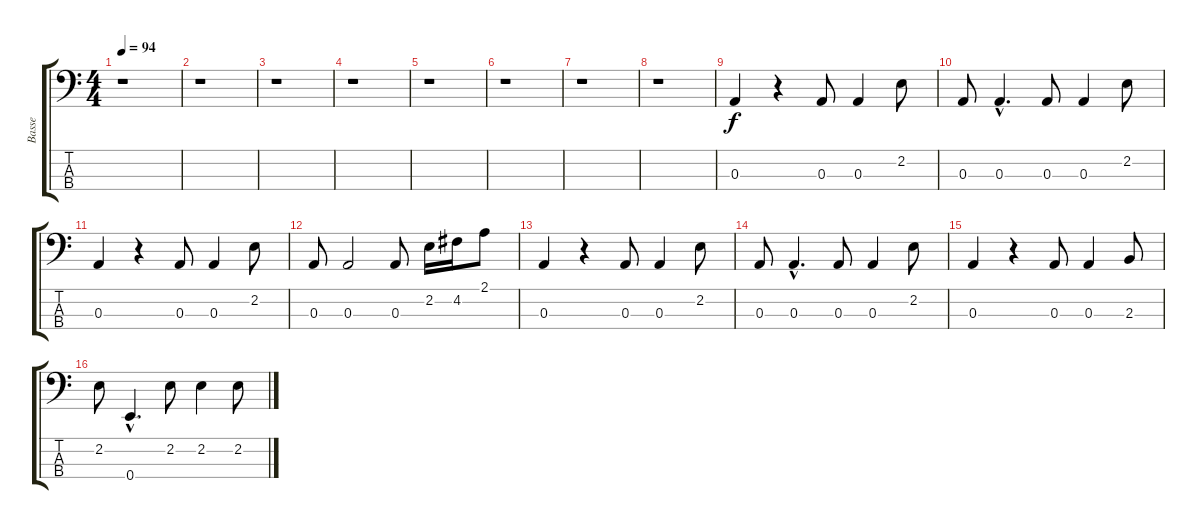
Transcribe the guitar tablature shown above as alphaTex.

\track ("Basse" "Basse") {instrument electricbassfinger}
\staff {score tabs}
\tuning (G2 D2 A1 E1) {hide}
\ts (4 4)
\tempo 94
\clef f4
\ks c
r.1{dy f instrument electricbassfinger} |
r.1 |
r.1 |
r.1 |
r.1 |
r.1 |
r.1 |
r.1 |
0.3.4 r.4 0.3.8 0.3.4 2.2.8 |
0.3.8 0.3{hac}.4{d} 0.3.8 0.3.4 2.2.8 |
0.3.4 r.4 0.3.8 0.3.4 2.2.8 |
0.3.8 0.3.2 0.3.8 2.2.16 4.2.16 2.1.8 |
0.3.4 r.4 0.3.8 0.3.4 2.2.8 |
0.3.8 0.3{hac}.4{d} 0.3.8 0.3.4 2.2.8 |
0.3.4 r.4 0.3.8 0.3.4 2.3.8 |
2.2.8 0.4{hac}.4{d} 2.2.8 2.2.4 2.2.8
